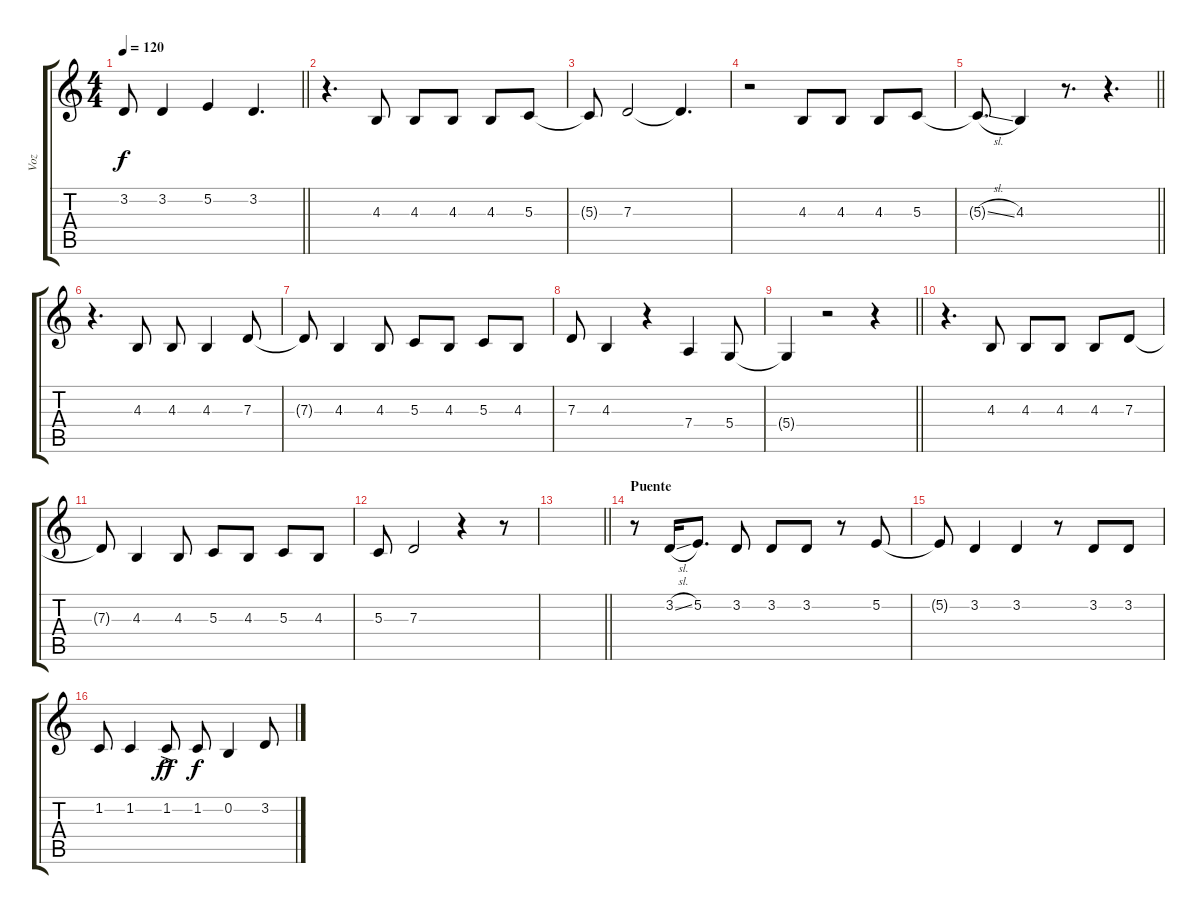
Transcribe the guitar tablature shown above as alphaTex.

\track ("Voz" "Voz") {instrument tenorsax}
\staff {score tabs}
\tuning (E4 B3 G3 D3 A2 E2) {hide}
\ts (4 4)
\tempo 120
\clef g2
\barLineRight lightlight
\ks c
3.2{t}.8{dy f} 3.2.4 5.2.4 3.2.4{d} |
r.4{d} 4.3.8 4.3.8 4.3.8 4.3.8 5.3.8 |
5.3{t}.8 7.3.2 7.3{t}.4{d} |
r.2 4.3.8 4.3.8 4.3.8 5.3.8 |
\barLineRight lightlight
5.3{sl t}.8{d} 4.3.4 r.8{d} r.4{d} |
r.4{d} 4.3.8 4.3.8 4.3.4 7.3.8 |
7.3{t}.8 4.3.4 4.3.8 5.3.8 4.3.8 5.3.8 4.3.8 |
7.3.8 4.3.4 r.4 7.4.4 5.4.8 |
\barLineRight lightlight
5.4{t}.4 r.2 r.4 |
r.4{d} 4.3.8 4.3.8 4.3.8 4.3.8 7.3.8 |
7.3{t}.8 4.3.4 4.3.8 5.3.8 4.3.8 5.3.8 4.3.8 |
5.3.8 7.3.2 r.4 r.8 |
\barLineRight lightlight
|
\section ("" "Puente")
r.8 3.2{sl}.16 5.2.8{d} 3.2.8 3.2.8 3.2.8 r.8 5.2.8 |
5.2{t}.8 3.2.4 3.2.4 r.8 3.2.8 3.2.8 |
1.2.8 1.2.4 1.2{ac}.8{dy ff} 1.2.8{dy f} 0.2.4 3.2.8
